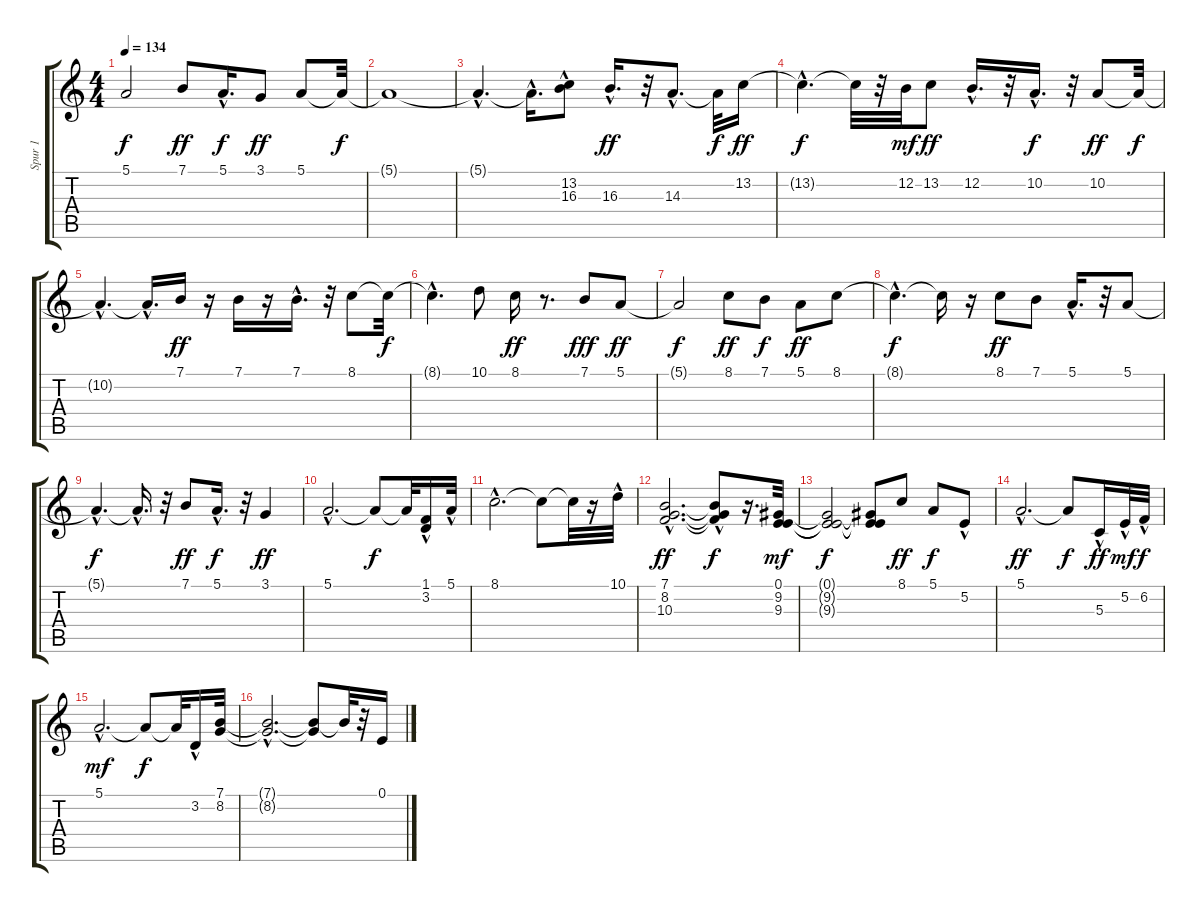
\track ("Spur 1" "Spur 1") {instrument electricpiano1}
\staff {score tabs}
\tuning (E4 B3 G3 D3 A2 E2) {hide}
\ts (4 4)
\tempo 134
\clef g2
\ks c
5.1{t}.2{dy f} 7.1.8{dy ff} 5.1{hac}.16{d dy f} 3.1.8{dy ff} 5.1.8 5.1{t}.32{dy f} |
5.1{t}.1 |
5.1{hac t}.4{d} 5.1{hac t}.16{d} (13.2 16.3{hac}).8 16.3{hac}.16{d dy ff} r.32 14.3{hac}.8{d} 14.3{t}.32{dy f} 13.2.16{dy ff} |
13.2{hac t}.4{d dy f} 13.2{t}.32 r.32 12.2.32{dy mf} 13.2.8{dy ff} 12.2{hac}.16{d} r.32 10.2{hac}.16{d dy f} r.32 10.2.8{dy ff} 10.2{t}.32{dy f} |
10.2{hac t}.4{d} 10.2{hac t}.16{d} 7.1.16{dy ff} r.16 7.1.16 r.16 7.1{hac}.16{d} r.32 8.1.8 8.1{t}.32{dy f} |
8.1{hac t}.4{d} 10.1.8 8.1.16{dy ff} r.8{d} 7.1.8{dy fff} 5.1.8{dy ff} |
5.1{t}.2{dy f} 8.1.8{dy ff} 7.1.8{dy f} 5.1.8{dy ff} 8.1.8 |
8.1{hac t}.4{d dy f} 8.1{t}.16 r.16 8.1.8{dy ff} 7.1.8 5.1{hac}.16{d} r.32 5.1.8 |
5.1{hac t}.4{d dy f} 5.1{hac t}.16{d} r.32 7.1.8{dy ff} 5.1{hac}.16{d dy f} r.32 3.1.4{dy ff} |
5.1{hac}.2{d} 5.1{t}.8{dy f} 5.1{t}.32 (1.1 3.2{hac}).16 5.1{hac}.32 |
8.1{hac}.2{d} 8.1{t}.8 8.1{t}.32 r.16 10.1{hac}.32 |
(7.1{hac} 8.2{hac} 10.3{hac}).2{d dy ff} (7.1{t} 8.2{t} 10.3{hac t}).8{dy f} r.16{d} (0.1 9.2 9.3).32{dy mf} |
(0.1{t} 9.2{t} 9.3{t}).2{dy f} (0.1{t} 9.2{t} 9.3{t}).8 8.1.8{dy ff} 5.1.8{dy f} 5.2{hac}.8 |
5.1{hac}.2{d dy ff} 5.1{t}.8{dy f} 5.3{hac}.16{dy ff} 5.2{hac}.32{dy mf} 6.2{hac}.32{dy f} |
5.1{hac}.2{d dy mf} 5.1{t}.8{dy f} 5.1{t}.32 3.2{hac}.16 (7.1 8.2).32 |
(7.1{hac t} 8.2{hac t}).2{d} (7.1{t} 8.2{t}).8 7.1{t}.32 r.32 0.1.16
